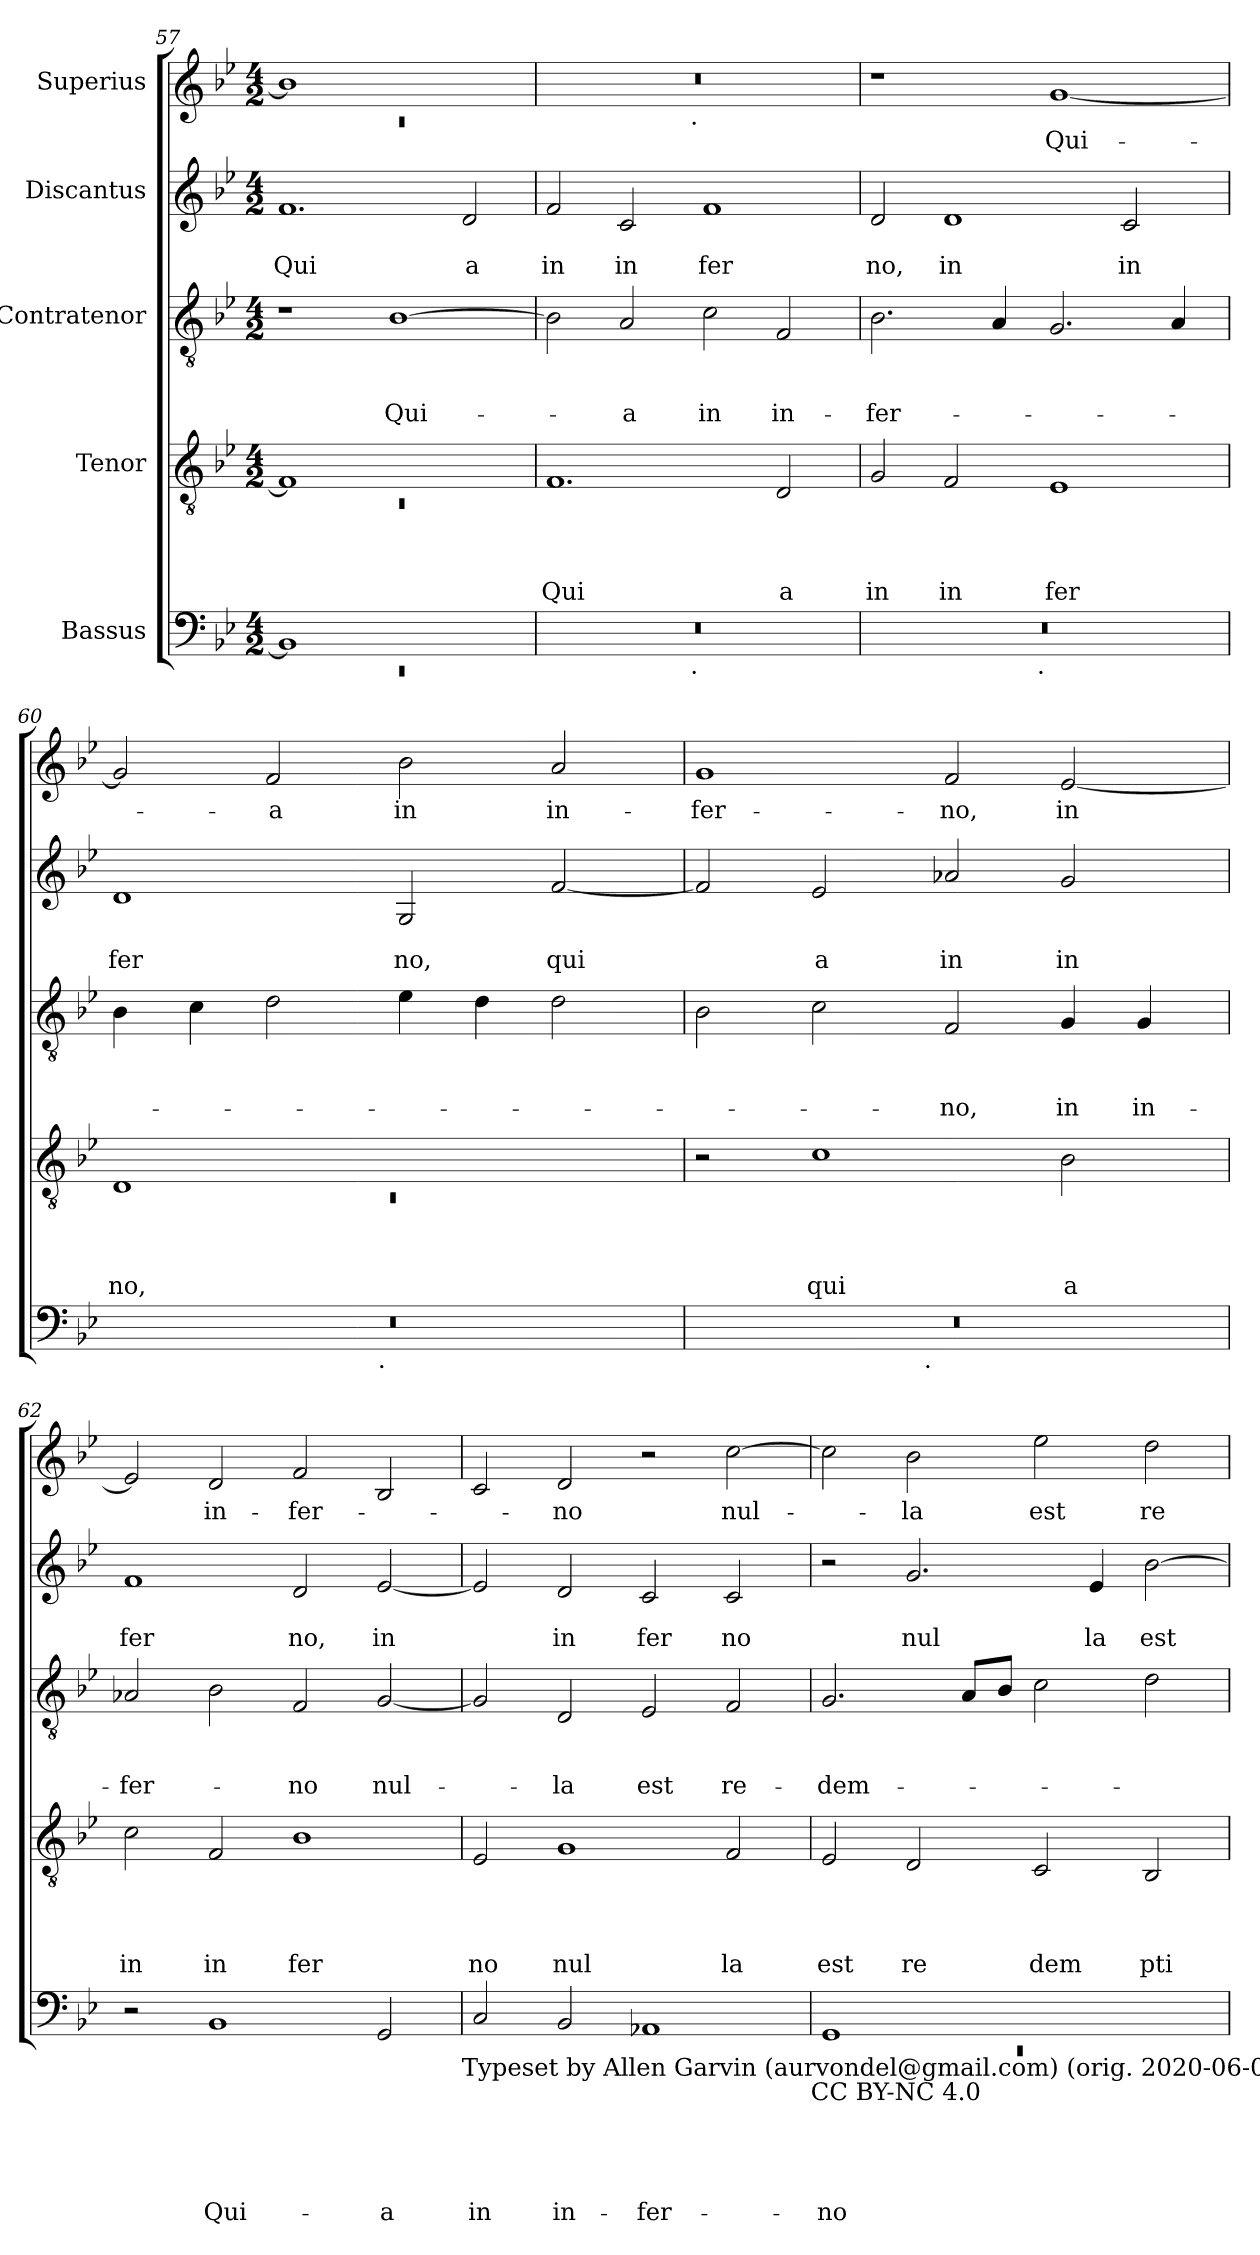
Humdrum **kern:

**kern	**text	**text	**text	**text	**text	**kern	**text	**text	**text	**text	**kern	**text	**text	**text	**kern	**text	**text	**kern	**text
*part5	*part5	*part5	*part5	*part5	*part5	*part4	*part4	*part4	*part4	*part4	*part3	*part3	*part3	*part3	*part2	*part2	*part2	*part1	*part1
*staff5	*staff5	*staff5	*staff5	*staff5	*staff5	*staff4	*staff4	*staff4	*staff4	*staff4	*staff3	*staff3	*staff3	*staff3	*staff2	*staff2	*staff2	*staff1	*staff1
*I"Bassus	*	*	*	*	*	*I"Tenor	*	*	*	*	*I"Contratenor	*	*	*	*I"Discantus	*	*	*I"Superius	*
*clefF4	*	*	*	*	*	*clefGv2	*	*	*	*	*clefGv2	*	*	*	*clefG2	*	*	*clefG2	*
*k[b-e-]	*	*	*	*	*	*k[b-e-]	*	*	*	*	*k[b-e-]	*	*	*	*k[b-e-]	*	*	*k[b-e-]	*
*B-:	*	*	*	*	*	*B-:	*	*	*	*	*B-:	*	*	*	*B-:	*	*	*B-:	*
*M4/2	*	*	*	*	*	*M4/2	*	*	*	*	*M4/2	*	*	*	*M4/2	*	*	*M4/2	*
=57	=57	=57	=57	=57	=57	=57	=57	=57	=57	=57	=57	=57	=57	=57	=57	=57	=57	=57	=57
*^	*	*	*	*	*	*^	*	*	*	*	*	*	*	*	*	*	*	*^	*
!	!LO:N:vis=1	!	!	!	!	!	!	!LO:N:vis=1	!	!	!	!	!	!	!	!	!	!	!LO:LY:b	!	!LO:N:vis=1	!
1BB-]	0rEE	.	.	.	.	.	1F]	0rC	.	.	.	.	1r	.	.	.	1.f	.	Qui	1b-]	0rc	.
!	!	!	!	!	!	!	!	!	!	!	!	!	!	!	!	!LO:LY:b	!	!	!	!	!	!
1ryy	.	.	.	.	.	.	1ryy	.	.	.	.	.	[<1B-	.	.	Qui-	.	.	.	1ryy	.	.
!	!	!	!	!	!	!	!	!	!	!	!	!	!	!	!	!	!	!	!LO:LY:b	!	!	!
.	.	.	.	.	.	.	.	.	.	.	.	.	.	.	.	.	2d/	.	a	.	.	.
*	*	*	*	*	*	*	*v	*v	*	*	*	*	*	*	*	*	*	*	*	*	*	*
!!LO:LB:g=z	!!
=58	=58	=58	=58	=58	=58	=58	=58	=58	=58	=58	=58	=58	=58	=58	=58	=58	=58	=58	=58	=58	=58
!	!	!	!	!	!	!	!	!	!	!	!LO:LY:b	!	!	!	!	!	!	!LO:LY:b	!	!	!
0r	2ryy	.	.	.	.	.	1.F	.	.	.	Qui	2B-\]	.	.	.	2f/	.	in	0r	2ryy	.
!	!	!	!	!	!	!	!	!	!	!	!	!	!	!	!LO:LY:b	!	!	!LO:LY:b	!	!	!
.	4...ryy	.	.	.	.	.	.	.	.	.	.	2A/	.	.	-a	2c/	.	in	.	4...ryy	.
!	!	!	!	!	!	!	!	!	!	!	!	!	!	!	!	!	!	!	!	!LO:TX:b:t=.	!
!	!LO:TX:b:t=.	!	!	!	!	!	!	!	!	!	!	!	!	!	!	!	!	!	!	!	!
.	1ryy	.	.	.	.	.	.	.	.	.	.	.	.	.	.	.	.	.	.	1ryy	.
!	!	!	!	!	!	!	!	!	!	!	!	!	!	!	!LO:LY:b	!	!	!LO:LY:b	!	!	!
.	.	.	.	.	.	.	.	.	.	.	.	2c\	.	.	in	1f	.	fer	.	.	.
!	!	!	!	!	!	!	!	!	!	!	!LO:LY:b	!	!	!	!LO:LY:b	!	!	!	!	!	!
.	.	.	.	.	.	.	2D/	.	.	.	a	2F/	.	.	in-	.	.	.	.	.	.
.	32ryy	.	.	.	.	.	.	.	.	.	.	.	.	.	.	.	.	.	.	32ryy	.
=59	=59	=59	=59	=59	=59	=59	=59	=59	=59	=59	=59	=59	=59	=59	=59	=59	=59	=59	=59	=59	=59
!	!	!	!	!	!	!	!	!	!	!	!LO:LY:b	!	!	!	!LO:LY:b	!	!	!LO:LY:b	!	!	!
*	*	*	*	*	*	*	*	*	*	*	*	*	*	*	*	*	*	*	*v	*v	*
0r	2ryy	.	.	.	.	.	2G/	.	.	.	in	2.B-\	.	.	-fer-	2d/	.	no,	1r	.
!	!	!	!	!	!	!	!	!	!	!	!LO:LY:b	!	!	!	!	!	!	!LO:LY:b	!	!
.	4...ryy	.	.	.	.	.	2F/	.	.	.	in	.	.	.	.	1d	.	in	.	.
.	.	.	.	.	.	.	.	.	.	.	.	4A/	.	.	.	.	.	.	.	.
!	!LO:TX:b:t=.	!	!	!	!	!	!	!	!	!	!	!	!	!	!	!	!	!	!	!
.	1ryy	.	.	.	.	.	.	.	.	.	.	.	.	.	.	.	.	.	.	.
!	!	!	!	!	!	!	!	!	!	!	!LO:LY:b	!	!	!	!	!	!	!	!	!LO:LY:b
.	.	.	.	.	.	.	1E-	.	.	.	fer	2.G/	.	.	.	.	.	.	[<1g	Qui-
!	!	!	!	!	!	!	!	!	!	!	!	!	!	!	!	!	!	!LO:LY:b	!	!
.	.	.	.	.	.	.	.	.	.	.	.	.	.	.	.	2c/	.	in	.	.
.	.	.	.	.	.	.	.	.	.	.	.	4A/	.	.	.	.	.	.	.	.
.	32ryy	.	.	.	.	.	.	.	.	.	.	.	.	.	.	.	.	.	.	.
=60	=60	=60	=60	=60	=60	=60	=60	=60	=60	=60	=60	=60	=60	=60	=60	=60	=60	=60	=60	=60
*	*	*	*	*	*	*	*^	*	*	*	*	*	*	*	*	*	*	*	*	*
!	!	!	!	!	!	!	!	!LO:N:vis=1	!	!	!	!LO:LY:b	!	!	!	!	!	!	!LO:LY:b	!	!
0r	2ryy	.	.	.	.	.	1D	0rC	.	.	.	no,	4B-\	.	.	.	1d	.	fer	2g/]	.
.	.	.	.	.	.	.	.	.	.	.	.	.	4c\	.	.	.	.	.	.	.	.
!	!	!	!	!	!	!	!	!	!	!	!	!	!	!	!	!	!	!	!	!	!LO:LY:b
.	4...ryy	.	.	.	.	.	.	.	.	.	.	.	2d\	.	.	.	.	.	.	2f/	-a
!	!LO:TX:b:t=.	!	!	!	!	!	!	!	!	!	!	!	!	!	!	!	!	!	!	!	!
.	1ryy	.	.	.	.	.	.	.	.	.	.	.	.	.	.	.	.	.	.	.	.
!	!	!	!	!	!	!	!	!	!	!	!	!	!	!	!	!	!	!	!LO:LY:b	!	!LO:LY:b
.	.	.	.	.	.	.	1ryy	.	.	.	.	.	4e-\	.	.	.	2G/	.	no,	2b-\	in
.	.	.	.	.	.	.	.	.	.	.	.	.	4d\	.	.	.	.	.	.	.	.
!	!	!	!	!	!	!	!	!	!	!	!	!	!	!	!	!	!	!	!LO:LY:b	!	!LO:LY:b
.	.	.	.	.	.	.	.	.	.	.	.	.	2d\	.	.	.	[<2f/	.	qui	2a/	in-
.	32ryy	.	.	.	.	.	.	.	.	.	.	.	.	.	.	.	.	.	.	.	.
=61	=61	=61	=61	=61	=61	=61	=61	=61	=61	=61	=61	=61	=61	=61	=61	=61	=61	=61	=61	=61	=61
!	!	!	!	!	!	!	!	!	!	!	!	!	!	!	!	!	!	!	!	!	!LO:LY:b
*	*	*	*	*	*	*	*v	*v	*	*	*	*	*	*	*	*	*	*	*	*	*
0r	2ryy	.	.	.	.	.	2r	.	.	.	.	2B-\	.	.	.	2f/]	.	.	1g	-fer-
!	!	!	!	!	!	!	!	!	!	!	!LO:LY:b	!	!	!	!	!	!	!LO:LY:b	!	!
.	4...ryy	.	.	.	.	.	1c	.	.	.	qui	2c\	.	.	.	2e-/	.	a	.	.
!	!LO:TX:b:t=.	!	!	!	!	!	!	!	!	!	!	!	!	!	!	!	!	!	!	!
.	1ryy	.	.	.	.	.	.	.	.	.	.	.	.	.	.	.	.	.	.	.
!	!	!	!	!	!	!	!	!	!	!	!	!	!	!	!LO:LY:b	!	!	!LO:LY:b	!	!LO:LY:b
.	.	.	.	.	.	.	.	.	.	.	.	2F/	.	.	-no,	2a-X/	.	in	2f/	-no,
!	!	!	!	!	!	!	!	!	!	!	!LO:LY:b	!	!	!	!LO:LY:b	!	!	!LO:LY:b	!	!LO:LY:b
.	.	.	.	.	.	.	2B-\	.	.	.	a	4G/	.	.	in	2g/	.	in	[<2e-/	in
!	!	!	!	!	!	!	!	!	!	!	!	!	!	!	!LO:LY:b	!	!	!	!	!
.	.	.	.	.	.	.	.	.	.	.	.	4G/	.	.	in-	.	.	.	.	.
.	32ryy	.	.	.	.	.	.	.	.	.	.	.	.	.	.	.	.	.	.	.
=62	=62	=62	=62	=62	=62	=62	=62	=62	=62	=62	=62	=62	=62	=62	=62	=62	=62	=62	=62	=62
!	!	!	!	!	!	!	!	!	!	!	!LO:LY:b	!	!	!	!LO:LY:b	!	!	!LO:LY:b	!	!
*v	*v	*	*	*	*	*	*	*	*	*	*	*	*	*	*	*	*	*	*	*
2r	.	.	.	.	.	2c\	.	.	.	in	2A-X/	.	.	-fer-	1f	.	fer	2e-/]	.
!	!	!	!	!	!LO:LY:b	!	!	!	!	!LO:LY:b	!	!	!	!	!	!	!	!	!LO:LY:b
1BB-	.	.	.	.	Qui-	2F/	.	.	.	in	2B-\	.	.	.	.	.	.	2d/	in-
!	!	!	!	!	!	!	!	!	!	!LO:LY:b	!	!	!	!LO:LY:b	!	!	!LO:LY:b	!	!LO:LY:b
.	.	.	.	.	.	1B-	.	.	.	fer	2F/	.	.	-no	2d/	.	no,	2f/	-fer-
!	!	!	!	!	!LO:LY:b	!	!	!	!	!	!	!	!	!LO:LY:b	!	!	!LO:LY:b	!	!
2GG/	.	.	.	.	-a	.	.	.	.	.	[<2G/	.	.	nul-	[<2e-/	.	in	2B-/	.
!LO:TX:b:t=Typeset by Allen Garvin (aurvondel@gmail.com) (orig. 2020-06-06 / ver. 2020-09-09)	!	!	!	!	!	!	!	!	!	!	!	!	!	!	!	!	!	!	!
=63	=63	=63	=63	=63	=63	=63	=63	=63	=63	=63	=63	=63	=63	=63	=63	=63	=63	=63	=63
!	!	!	!	!	!LO:LY:b	!	!	!	!	!LO:LY:b	!	!	!	!	!	!	!	!	!
2C/	.	.	.	.	in	2E-/	.	.	.	no	2G/]	.	.	.	2e-/]	.	.	2c/	.
!	!	!	!	!	!LO:LY:b	!	!	!	!	!LO:LY:b	!	!	!	!LO:LY:b	!	!	!LO:LY:b	!	!LO:LY:b
2BB-/	.	.	.	.	in-	1G	.	.	.	nul	2D/	.	.	-la	2d/	.	in	2d/	-no
!	!	!	!	!	!LO:LY:b	!	!	!	!	!	!	!	!	!LO:LY:b	!	!	!LO:LY:b	!	!
1AA-X	.	.	.	.	-fer-	.	.	.	.	.	2E-/	.	.	est	2c/	.	fer	2r	.
!	!	!	!	!	!	!	!	!	!	!LO:LY:b	!	!	!	!LO:LY:b	!	!	!LO:LY:b	!	!LO:LY:b
.	.	.	.	.	.	2F/	.	.	.	la	2F/	.	.	re-	2c/	.	no	[>2cc\	nul-
!LO:TX:b:t=CC BY-NC 4.0	!	!	!	!	!	!	!	!	!	!	!	!	!	!	!	!	!	!	!
=64	=64	=64	=64	=64	=64	=64	=64	=64	=64	=64	=64	=64	=64	=64	=64	=64	=64	=64	=64
*^	*	*	*	*	*	*	*	*	*	*	*	*	*	*	*	*	*	*	*
!	!LO:N:vis=1	!	!	!	!	!LO:LY:b	!	!	!	!	!LO:LY:b	!	!	!	!LO:LY:b	!	!	!	!	!
1GG	0rEE	.	.	.	.	-no	2E-/	.	.	.	est	2.G/	.	.	-dem-	2r	.	.	2cc\]	.
!	!	!	!	!	!	!	!	!	!	!	!LO:LY:b	!	!	!	!	!	!	!LO:LY:b	!	!LO:LY:b
.	.	.	.	.	.	.	2D/	.	.	.	re	.	.	.	.	2.g/	.	nul	2b-\	-la
.	.	.	.	.	.	.	.	.	.	.	.	8A/L	.	.	.	.	.	.	.	.
.	.	.	.	.	.	.	.	.	.	.	.	8B-/J	.	.	.	.	.	.	.	.
!	!	!	!	!	!	!	!	!	!	!	!LO:LY:b	!	!	!	!	!	!	!	!	!LO:LY:b
1ryy	.	.	.	.	.	.	2C/	.	.	.	dem	2c\	.	.	.	.	.	.	2ee-\	est
!	!	!	!	!	!	!	!	!	!	!	!	!	!	!	!	!	!	!LO:LY:b	!	!
.	.	.	.	.	.	.	.	.	.	.	.	.	.	.	.	4e-/	.	la	.	.
!	!	!	!	!	!	!	!	!	!	!	!LO:LY:b	!	!	!	!	!	!	!LO:LY:b	!	!LO:LY:b
.	.	.	.	.	.	.	2BB-/	.	.	.	pti	2d\	.	.	.	[>2b-\	.	est	2dd\	re-
*v	*v	*	*	*	*	*	*	*	*	*	*	*	*	*	*	*	*	*	*	*
=	=	=	=	=	=	=	=	=	=	=	=	=	=	=	=	=	=	=	=
*-	*-	*-	*-	*-	*-	*-	*-	*-	*-	*-	*-	*-	*-	*-	*-	*-	*-	*-	*-
